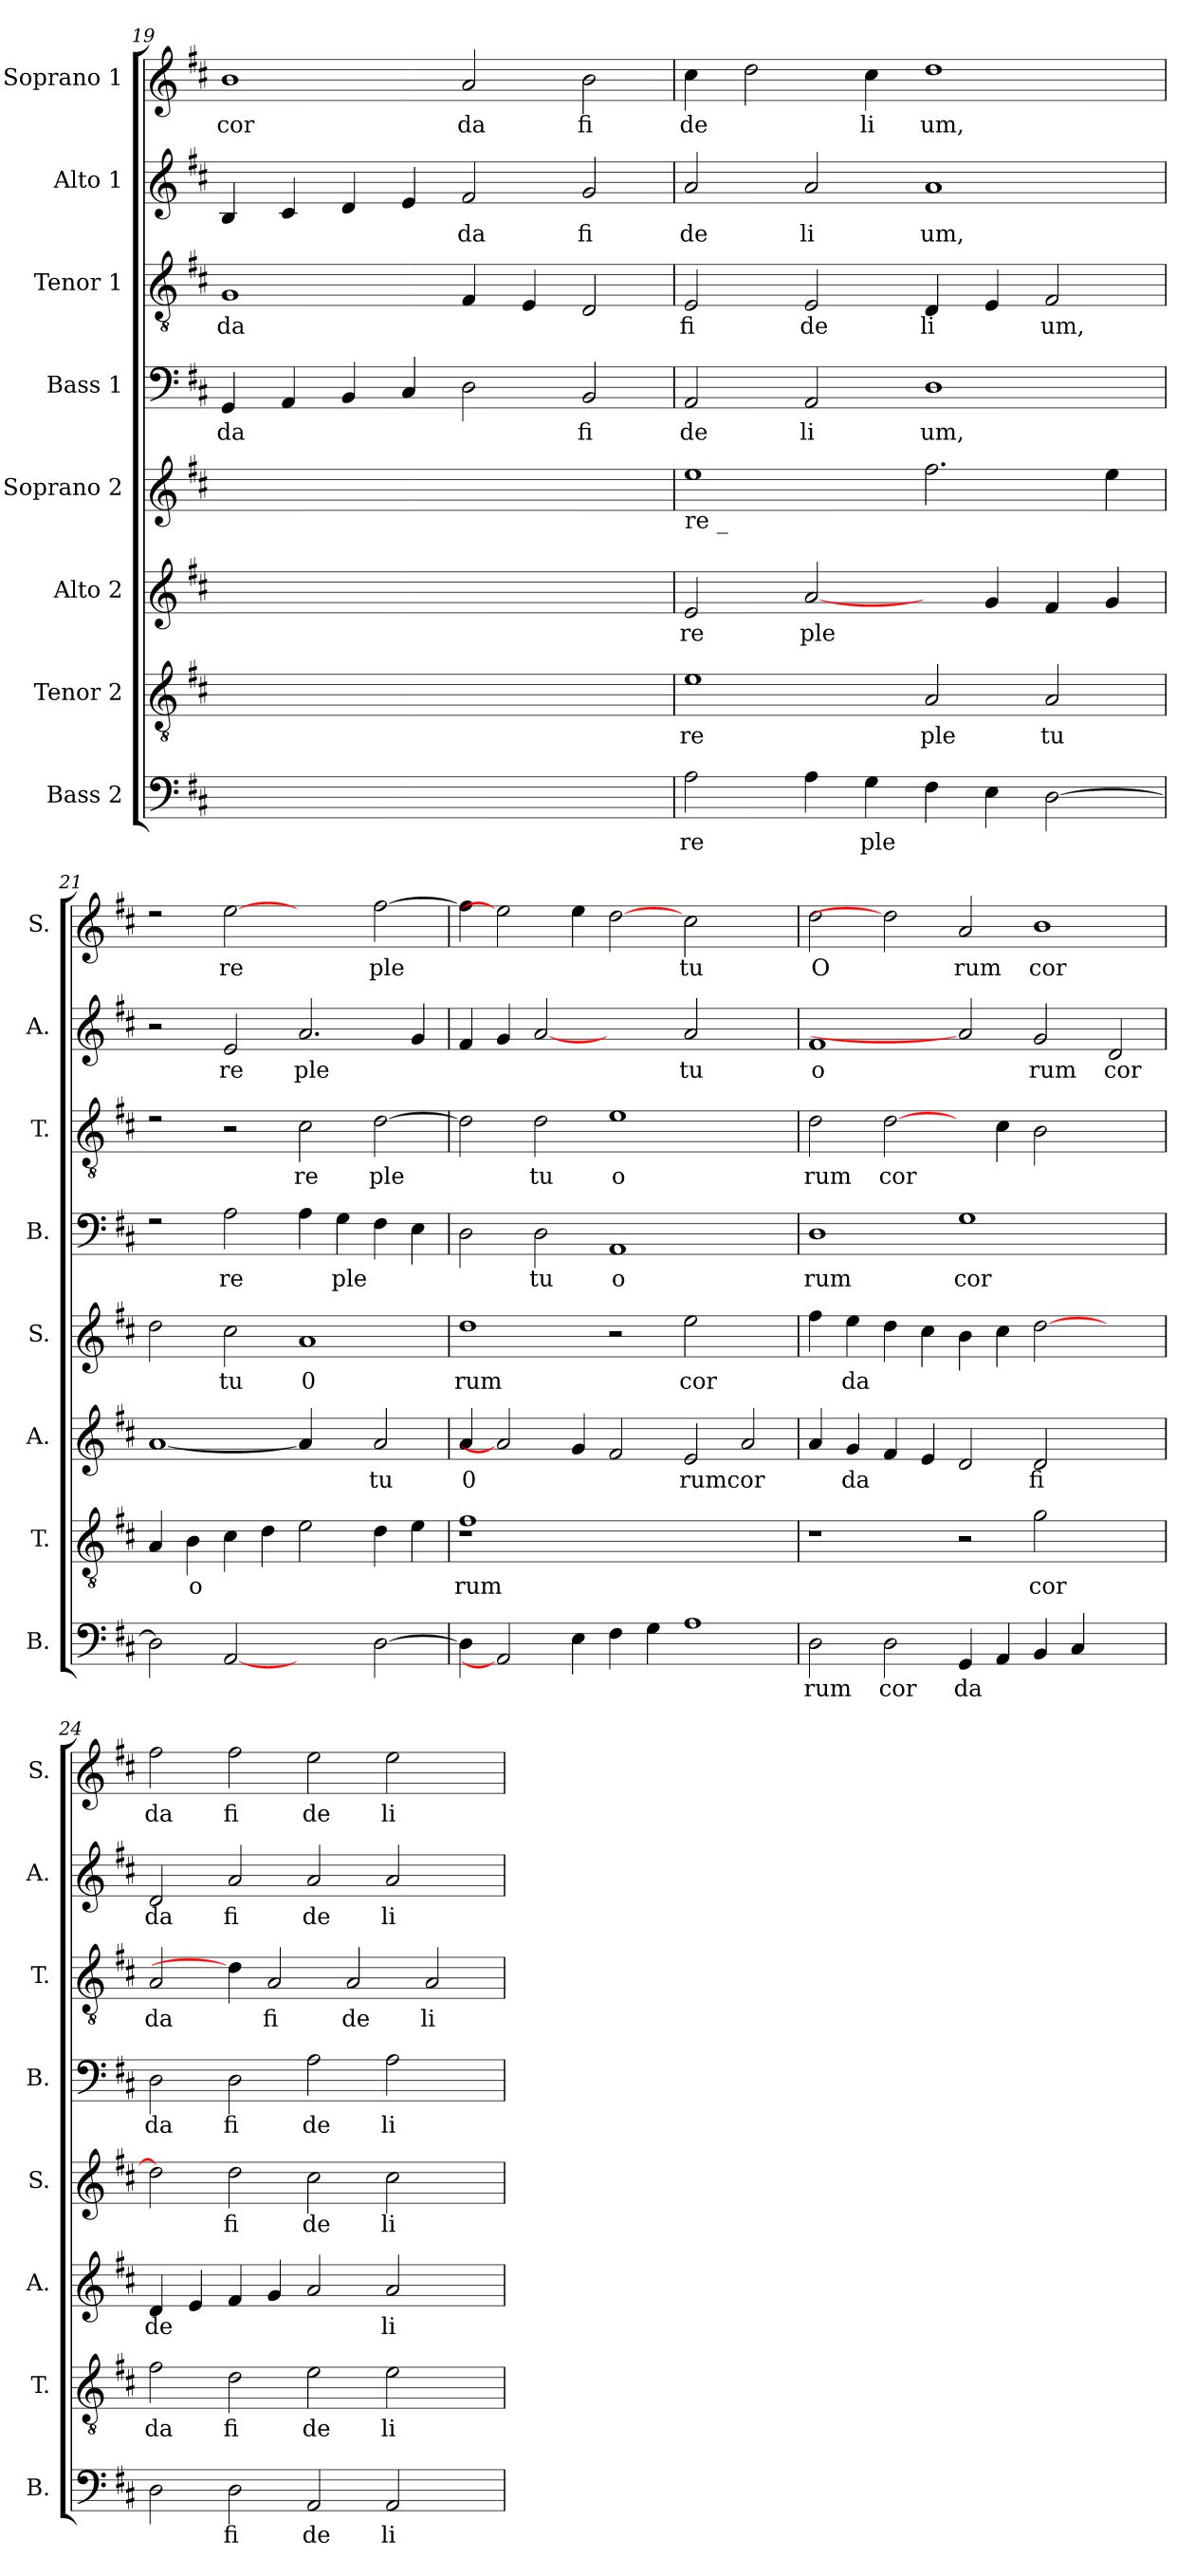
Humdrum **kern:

**kern	**text	**kern	**text	**kern	**text	**kern	**text	**kern	**text	**kern	**text	**kern	**text	**kern	**text
*part8	*part8	*part7	*part7	*part6	*part6	*part5	*part5	*part4	*part4	*part3	*part3	*part2	*part2	*part1	*part1
*staff8	*staff8	*staff7	*staff7	*staff6	*staff6	*staff5	*staff5	*staff4	*staff4	*staff3	*staff3	*staff2	*staff2	*staff1	*staff1
*I"Bass 2	*	*I"Tenor 2	*	*I"Alto 2	*	*I"Soprano 2	*	*I"Bass 1	*	*I"Tenor 1	*	*I"Alto 1	*	*I"Soprano 1	*
*I'B.	*	*I'T.	*	*I'A.	*	*I'S.	*	*I'B.	*	*I'T.	*	*I'A.	*	*I'S.	*
*clefF4	*	*clefGv2	*	*clefG2	*	*clefG2	*	*clefF4	*	*clefGv2	*	*clefG2	*	*clefG2	*
*k[f#c#]	*	*k[f#c#]	*	*k[f#c#]	*	*k[f#c#]	*	*k[f#c#]	*	*k[f#c#]	*	*k[f#c#]	*	*k[f#c#]	*
=19	=19	=19	=19	=19	=19	=19	=19	=19	=19	=19	=19	=19	=19	=19	=19
!	!	!	!	!	!	!	!	!	!LO:LY:b	!	!LO:LY:b	!	!	!	!LO:LY:b
1ryy	.	1ryy	.	1ryy	.	1ryy	.	4GG/	da	1G	da	4B/	.	1b	cor
.	.	.	.	.	.	.	.	4AA/	.	.	.	4c#/	.	.	.
.	.	.	.	.	.	.	.	4BB/	.	.	.	4d/	.	.	.
.	.	.	.	.	.	.	.	4C#/	.	.	.	4e/	.	.	.
!	!	!	!	!	!	!	!	!	!	!	!	!	!LO:LY:b	!	!LO:LY:b
1ryy	.	1ryy	.	1ryy	.	1ryy	.	2D\	.	4F#/	.	2f#/	da	2a/	da
.	.	.	.	.	.	.	.	.	.	4E/	.	.	.	.	.
!	!	!	!	!	!	!	!	!	!LO:LY:b	!	!	!	!LO:LY:b	!	!LO:LY:b
.	.	.	.	.	.	.	.	2BB/	fi	2D/	.	2g/	fi	2b\	fi
=20	=20	=20	=20	=20	=20	=20	=20	=20	=20	=20	=20	=20	=20	=20	=20
!	!	!	!	!	!	!LO:TX:b:t=re _	!	!	!	!	!	!	!	!	!
!	!LO:LY:b	!	!LO:LY:b	!	!LO:LY:b	!	!	!	!LO:LY:b	!	!LO:LY:b	!	!LO:LY:b	!	!LO:LY:b
2A\	re	1e	re	2e/	re	1ee	.	2AA/	de	2E/	fi	2a/	de	4cc#\	de
.	.	.	.	.	.	.	.	.	.	.	.	.	.	2dd\	.
!	!	!	!	!	!LO:LY:b	!	!	!	!LO:LY:b	!	!LO:LY:b	!	!LO:LY:b	!	!
4A\	.	.	.	[2a/	ple	.	.	2AA/	li	2E/	de	2a/	li	.	.
!	!LO:LY:b	!	!	!	!	!	!	!	!	!	!	!	!	!	!LO:LY:b
4G\	ple	.	.	.	.	.	.	.	.	.	.	.	.	4cc#\	li
!	!	!	!LO:LY:b	!	!	!	!	!	!LO:LY:b	!	!LO:LY:b	!	!LO:LY:b	!	!LO:LY:b
4F#\	.	2A/	ple	4ryy	.	2.ff#\	.	1D	um,	4D/	li	1a	um,	1dd	um,
4E\	.	.	.	4g/	.	.	.	.	.	4E/	.	.	.	.	.
!	!	!	!LO:LY:b	!	!	!	!	!	!	!	!LO:LY:b	!	!	!	!
[2D\	.	2A/	tu	4f#/	.	.	.	.	.	2F#/	um,	.	.	.	.
.	.	.	.	4g/	.	4ee\	.	.	.	.	.	.	.	.	.
!!LO:PB:g=z
=21	=21	=21	=21	=21	=21	=21	=21	=21	=21	=21	=21	=21	=21	=21	=21
2D\]	.	4A/	.	[1a	.	2dd\	.	2rF	.	2rd	.	2r	.	2rdd	.
!	!	!	!LO:LY:b	!	!	!	!	!	!	!	!	!	!	!	!
.	.	4B\	o	.	.	.	.	.	.	.	.	.	.	.	.
!	!	!	!	!	!	!	!LO:LY:b	!	!LO:LY:b	!	!	!	!LO:LY:b	!	!LO:LY:b
[2AA	.	4c#\	.	.	.	2cc#\	tu	2A\	re	2r	.	2e/	re	[2ee	re
.	.	4d\	.	.	.	.	.	.	.	.	.	.	.	.	.
!	!	!	!	!	!	!	!LO:LY:b	!	!	!	!LO:LY:b	!	!LO:LY:b	!	!
2ryy	.	2e\	.	4a/]	.	1a	0	4A\	.	2c#\	re	2.a/	ple	2ryy	.
!	!	!	!	!	!	!	!	!	!LO:LY:b	!	!	!	!	!	!
.	.	.	.	4ryy	.	.	.	4G\	ple	.	.	.	.	.	.
!	!	!	!	!	!LO:LY:b	!	!	!	!	!	!LO:LY:b	!	!	!	!LO:LY:b
[2D\	.	4d\	.	2a/	tu	.	.	4F#\	.	[2d\	ple	.	.	[2ff#\	ple
.	.	4e\	.	.	.	.	.	4E\	.	.	.	4g/	.	.	.
=22	=22	=22	=22	=22	=22	=22	=22	=22	=22	=22	=22	=22	=22	=22	=22
*	*	*^	*	*	*	*	*	*	*	*	*	*	*	*	*
!	!	!	!	!LO:LY:b	!	!LO:LY:b	!	!LO:LY:b	!	!	!	!	!	!	!	!
*	*	*	*	*	*	*	*	*	*	*	*^	*	*	*	*	*
4D\]	.	1rd	1f#	rum	4a/	0	1dd	rum	2D\	.	2d\]	2ryy	.	4f#/	.	4ff#\]	.
2AA]	.	.	.	.	2a]	.	.	.	.	.	.	.	.	4g/	.	2ee]	.
!	!	!	!	!	!	!	!	!	!	!LO:LY:b	!	!	!LO:LY:b	!	!	!	!
.	.	.	.	.	.	.	.	.	2D\	tu	2ryy	2d\	tu	[2a	.	.	.
4E\	.	.	.	.	4g/	.	.	.	.	.	.	.	.	.	.	4ee\	.
!	!	!	!	!	!	!	!	!	!	!LO:LY:b	!	!	!LO:LY:b	!	!	!	!
4F#\	.	1.ryy	1.ryy	.	2f#/	.	2r	.	1AA	o	2ryy	1e	o	2ryy	.	[2dd	.
4G\	.	.	.	.	.	.	.	.	.	.	.	.	.	.	.	.	.
!	!	!	!	!	!	!LO:LY:b	!	!LO:LY:b	!	!	!	!	!	!	!LO:LY:b	!	!LO:LY:b
1A	.	.	.	.	2e/	rumcor	2ee\	cor	.	.	2ryy	.	.	2a/	tu	2cc#\	tu
.	.	.	.	.	2a/	.	2ryy	.	2ryy	.	2ryy	2ryy	.	2ryy	.	2ryy	.
*	*	*v	*v	*	*	*	*	*	*	*	*	*	*	*	*	*	*
=23	=23	=23	=23	=23	=23	=23	=23	=23	=23	=23	=23	=23	=23	=23	=23	=23
!	!LO:LY:b	!	!	!	!	!	!	!	!LO:LY:b	!	!	!LO:LY:b	!	!LO:LY:b	!	!LO:LY:b
*	*	*	*	*	*	*	*	*	*	*v	*v	*	*	*	*	*
2D\	rum	1r	.	4a/	.	4ff#\	.	1D	rum	2d\	rum	1f#	o	2dd\	O
!	!	!	!	!	!LO:LY:b	!	!LO:LY:b	!	!	!	!	!	!	!	!
.	.	.	.	4g/	da	4ee\	da	.	.	.	.	.	.	.	.
!	!LO:LY:b	!	!	!	!	!	!	!	!	!	!LO:LY:b	!	!	!	!
2D\	cor	.	.	4f#/	.	4dd\	.	.	.	[2d\	cor	.	.	2dd]	.
.	.	.	.	4e/	.	4cc#\	.	.	.	.	.	.	.	.	.
!	!LO:LY:b	!	!	!	!	!	!	!	!LO:LY:b	!	!	!	!	!	!LO:LY:b
4GG/	da	2r	.	2d/	.	4b\	.	1G	cor	4ryy	.	2a]	.	2a/	rum
4AA/	.	.	.	.	.	4cc#\	.	.	.	4c#\	.	.	.	.	.
!	!	!	!LO:LY:b	!	!LO:LY:b	!	!	!	!	!	!	!	!LO:LY:b	!	!LO:LY:b
4BB/	.	2g\	cor	2d/	fi	[2dd\	.	.	.	2B\	.	2g/	rum	1b	cor
4C#/	.	.	.	.	.	.	.	.	.	.	.	.	.	.	.
!	!	!	!	!	!	!	!	!	!	!	!	!	!LO:LY:b	!	!
2ryy	.	2ryy	.	2ryy	.	2ryy	.	2ryy	.	2ryy	.	2d/	cor	.	.
=24	=24	=24	=24	=24	=24	=24	=24	=24	=24	=24	=24	=24	=24	=24	=24
!	!	!	!LO:LY:b	!	!LO:LY:b	!	!	!	!LO:LY:b	!	!LO:LY:b	!	!LO:LY:b	!	!LO:LY:b
2D\	.	2f#\	da	4d/	de	2dd\]	.	2D\	da	2A/	da	2d/	da	2ff#\	da
.	.	.	.	4e/	.	.	.	.	.	.	.	.	.	.	.
!	!LO:LY:b	!	!LO:LY:b	!	!	!	!LO:LY:b	!	!LO:LY:b	!	!	!	!LO:LY:b	!	!LO:LY:b
2D\	fi	2d\	fi	4f#/	.	2dd\	fi	2D\	fi	4d\]	.	2a/	fi	2ff#\	fi
!	!	!	!	!	!	!	!	!	!	!	!LO:LY:b	!	!	!	!
.	.	.	.	4g/	.	.	.	.	.	2A/	fi	.	.	.	.
!	!LO:LY:b	!	!LO:LY:b	!	!	!	!LO:LY:b	!	!LO:LY:b	!	!	!	!LO:LY:b	!	!LO:LY:b
2AA/	de	2e\	de	2a/	.	2cc#\	de	2A\	de	.	.	2a/	de	2ee\	de
!	!	!	!	!	!	!	!	!	!	!	!LO:LY:b	!	!	!	!
.	.	.	.	.	.	.	.	.	.	2A/	de	.	.	.	.
!	!LO:LY:b	!	!LO:LY:b	!	!LO:LY:b	!	!LO:LY:b	!	!LO:LY:b	!	!	!	!LO:LY:b	!	!LO:LY:b
2AA/	li	2e\	li	2a/	li	2cc#\	li	2A\	li	.	.	2a/	li	2ee\	li
!	!	!	!	!	!	!	!	!	!	!	!LO:LY:b	!	!	!	!
.	.	.	.	.	.	.	.	.	.	2A/	li	.	.	.	.
4ryy	.	4ryy	.	4ryy	.	4ryy	.	4ryy	.	.	.	4ryy	.	4ryy	.
=	=	=	=	=	=	=	=	=	=	=	=	=	=	=	=
*-	*-	*-	*-	*-	*-	*-	*-	*-	*-	*-	*-	*-	*-	*-	*-
